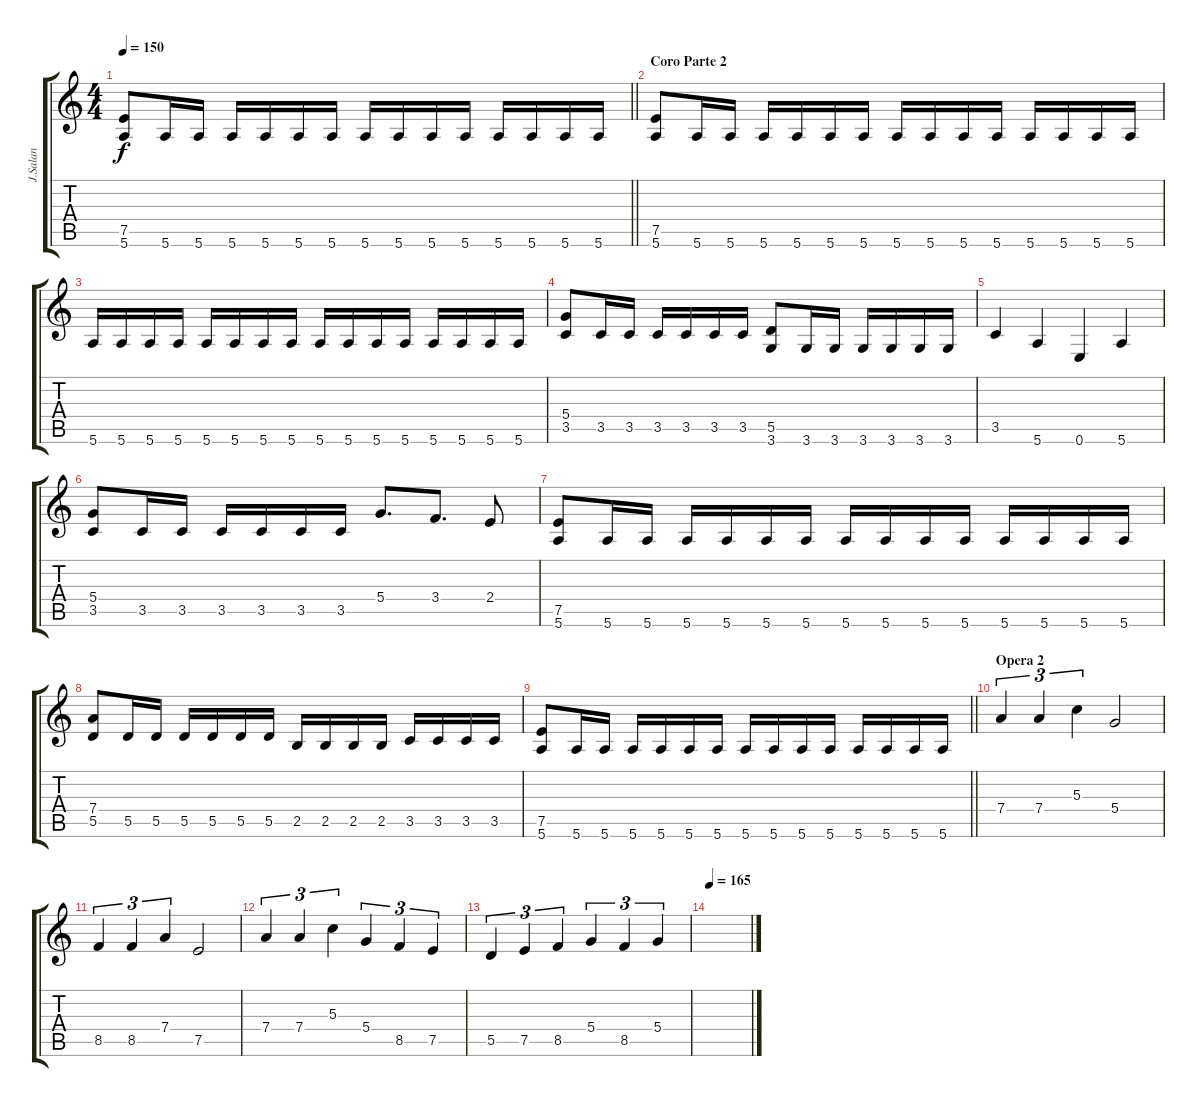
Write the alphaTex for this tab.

\track ("J.Salan" "J.Salan") {instrument overdrivenguitar}
\staff {score tabs}
\tuning (E4 B3 G3 D3 A2 E2) {hide}
\ts (4 4)
\tempo 150
\clef g2
\barLineRight lightlight
\ks c
(7.5 5.6).8{dy f} 5.6.16 5.6.16 5.6.16 5.6.16 5.6.16 5.6.16 5.6.16 5.6.16 5.6.16 5.6.16 5.6.16 5.6.16 5.6.16 5.6.16 |
\section ("" "Coro Parte 2")
(7.5 5.6).8 5.6.16 5.6.16 5.6.16 5.6.16 5.6.16 5.6.16 5.6.16 5.6.16 5.6.16 5.6.16 5.6.16 5.6.16 5.6.16 5.6.16 |
5.6.16 5.6.16 5.6.16 5.6.16 5.6.16 5.6.16 5.6.16 5.6.16 5.6.16 5.6.16 5.6.16 5.6.16 5.6.16 5.6.16 5.6.16 5.6.16 |
(5.4 3.5).8 3.5.16 3.5.16 3.5.16 3.5.16 3.5.16 3.5.16 (5.5 3.6).8 3.6.16 3.6.16 3.6.16 3.6.16 3.6.16 3.6.16 |
3.5.4 5.6.4 0.6.4 5.6.4 |
(5.4 3.5).8 3.5.16 3.5.16 3.5.16 3.5.16 3.5.16 3.5.16 5.4.8{d} 3.4.8{d} 2.4.8 |
(7.5 5.6).8 5.6.16 5.6.16 5.6.16 5.6.16 5.6.16 5.6.16 5.6.16 5.6.16 5.6.16 5.6.16 5.6.16 5.6.16 5.6.16 5.6.16 |
(7.4 5.5).8 5.5.16 5.5.16 5.5.16 5.5.16 5.5.16 5.5.16 2.5.16 2.5.16 2.5.16 2.5.16 3.5.16 3.5.16 3.5.16 3.5.16 |
\barLineRight lightlight
(7.5 5.6).8 5.6.16 5.6.16 5.6.16 5.6.16 5.6.16 5.6.16 5.6.16 5.6.16 5.6.16 5.6.16 5.6.16 5.6.16 5.6.16 5.6.16 |
\section ("" "Opera 2")
7.4.4{tu (3 2)} 7.4.4{tu (3 2)} 5.3.4{tu (3 2)} 5.4.2 |
8.5.4{tu (3 2)} 8.5.4{tu (3 2)} 7.4.4{tu (3 2)} 7.5.2 |
7.4.4{tu (3 2)} 7.4.4{tu (3 2)} 5.3.4{tu (3 2)} 5.4.4{tu (3 2)} 8.5.4{tu (3 2)} 7.5.4{tu (3 2)} |
5.5.4{tu (3 2)} 7.5.4{tu (3 2)} 8.5.4{tu (3 2)} 5.4.4{tu (3 2)} 8.5.4{tu (3 2)} 5.4.4{tu (3 2)} |
\tempo 165
